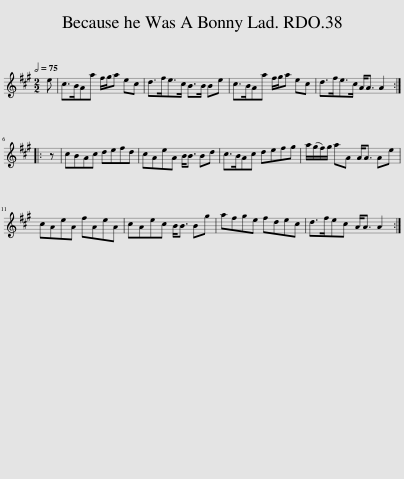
X:1
L:1/8
Q:1/2=75
M:2/2
I:linebreak $
K:A
V:1 treble
V:1
 e | c>BAa f/g/a ec | d>fe>c B>B Be | c>BAa f/g/a ec | d>fe>c A<A A2 ::$ %5
 z | cBAc defd | cAeA B<B Bd | c>BAc defg | a/(g/f/)g/ aA A<A Ae |$ %10
 cAeA fAeA | cAec B<B Bg | afge fdec | d>fec A<A A2 :| %14
